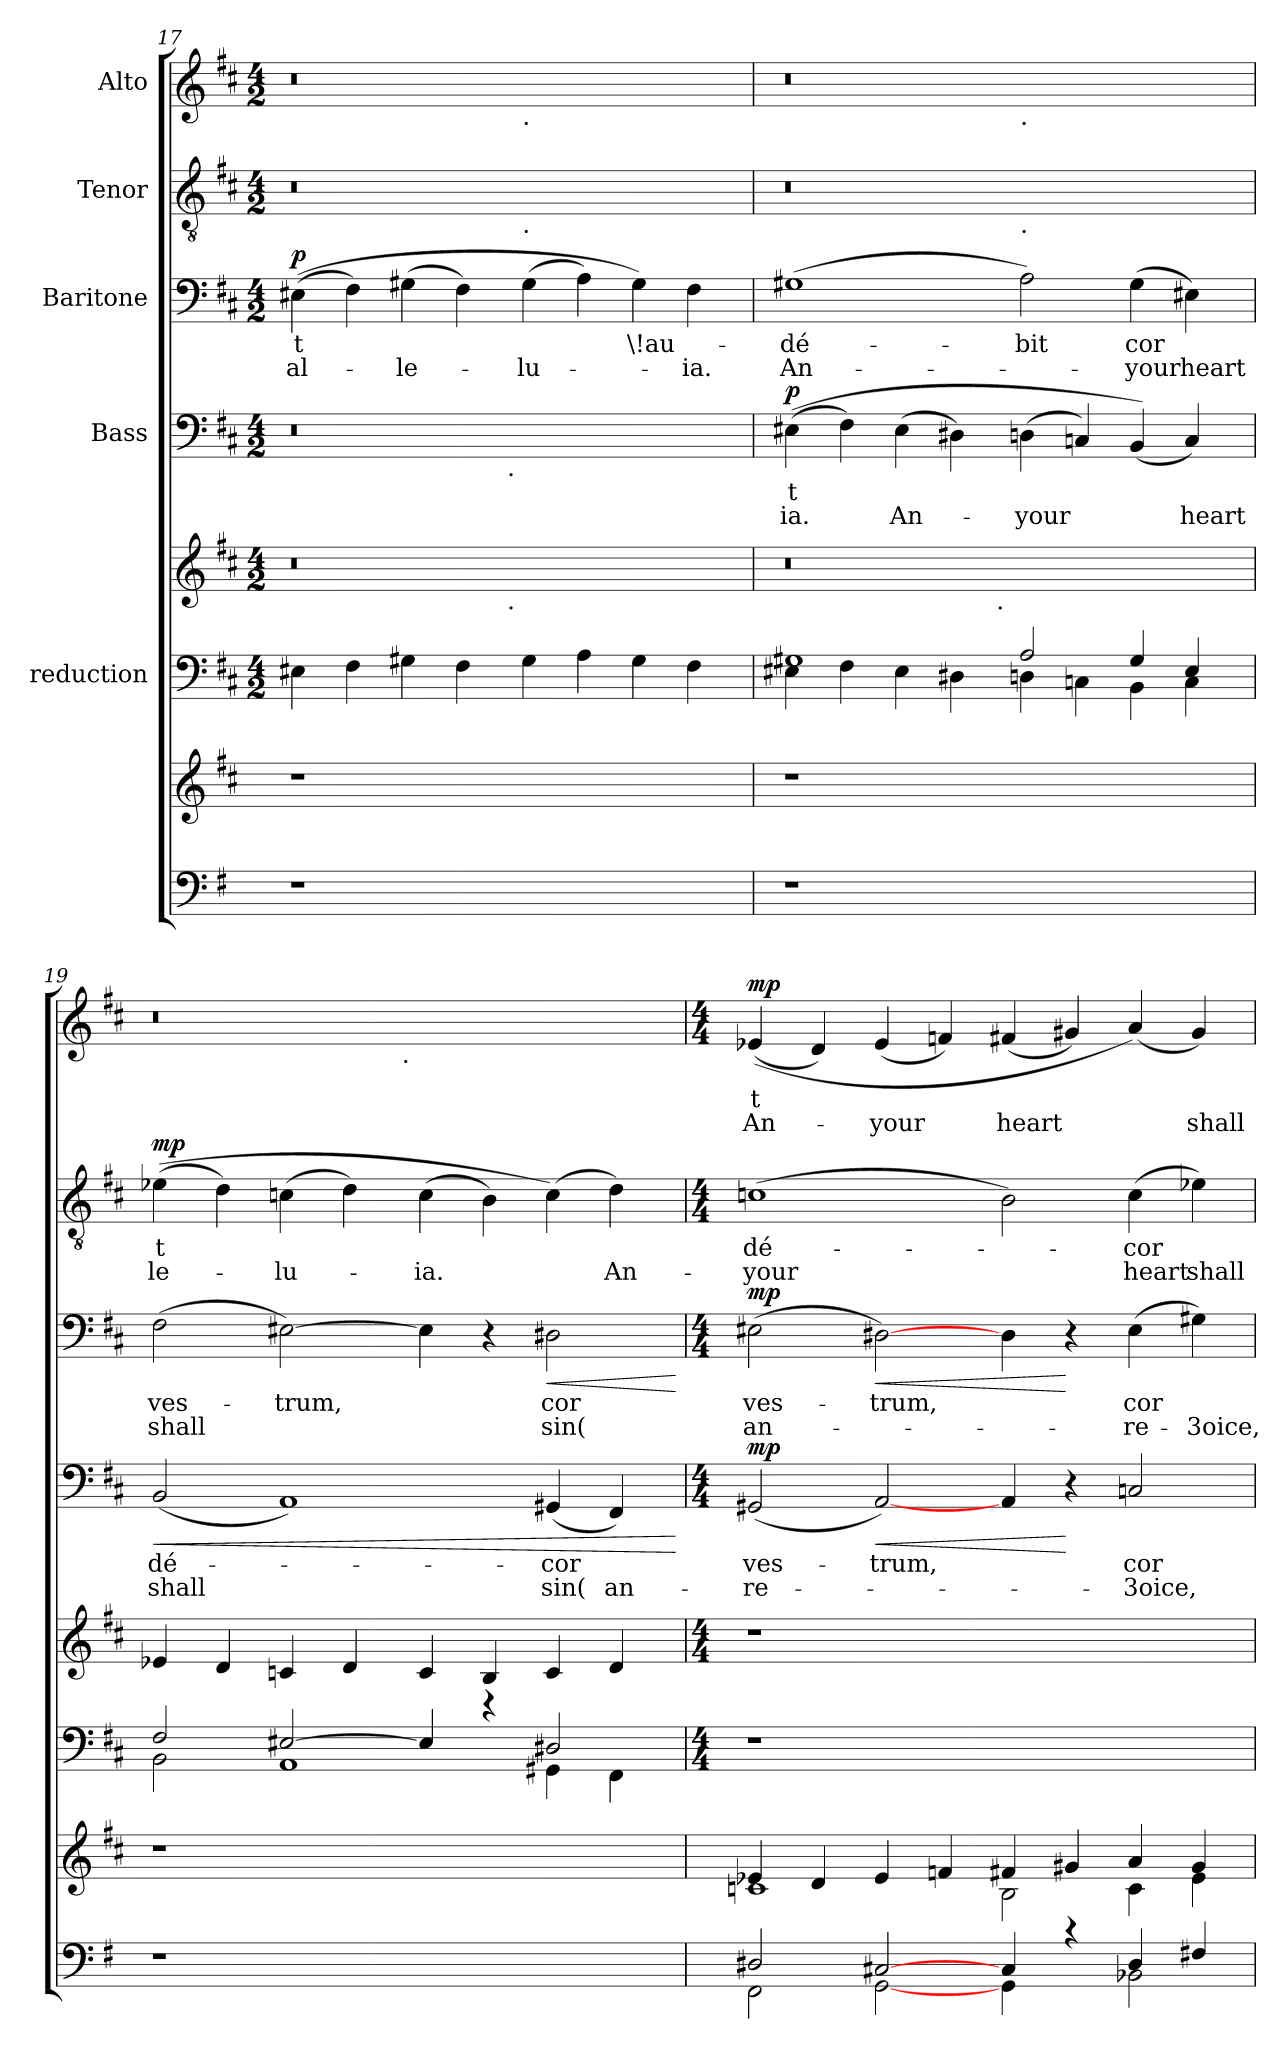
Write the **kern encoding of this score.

**kern	**kern	**kern	**kern	**kern	**text	**text	**dynam	**kern	**text	**text	**dynam	**kern	**text	**text	**dynam	**kern	**text	**text	**dynam
*part7	*part6	*part5	*part5	*part4	*part4	*part4	*part4	*part3	*part3	*part3	*part3	*part2	*part2	*part2	*part2	*part1	*part1	*part1	*part1
*staff8	*staff7	*staff6	*staff5	*staff4	*staff4	*staff4	*staff4	*staff3	*staff3	*staff3	*staff3	*staff2	*staff2	*staff2	*staff2	*staff1	*staff1	*staff1	*staff1
*	*	*I"reduction	*	*I"Bass	*	*	*	*I"Baritone	*	*	*	*I"Tenor	*	*	*	*I"Alto	*	*	*
!!LO:LB:g=z
*clefF4	*clefG2	*clefF4	*clefG2	*clefF4	*	*	*	*clefF4	*	*	*	*clefGv2	*	*	*	*clefG2	*	*	*
*	*ITrd-3c-5	*ITrd-3c-5	*ITrd-3c-5	*ITrd-3c-5	*	*	*	*ITrd-3c-5	*	*	*	*ITrd-3c-5	*	*	*	*ITrd-3c-5	*	*	*
*k[f#]	*k[f#]	*k[f#]	*k[f#]	*k[f#]	*	*	*	*k[f#]	*	*	*	*k[f#]	*	*	*	*k[f#]	*	*	*
*G:	*G:	*G:	*G:	*G:	*	*	*	*G:	*	*	*	*G:	*	*	*	*G:	*	*	*
*	*	*M4/2	*M4/2	*M4/2	*	*	*	*M4/2	*	*	*	*M4/2	*	*	*	*M4/2	*	*	*
=17	=17	=17	=17	=17	=17	=17	=17	=17	=17	=17	=17	=17	=17	=17	=17	=17	=17	=17	=17
!	!	!	!	!	!	!	!	!	!LO:LY:b	!LO:LY:b	!LO:DY:a	!	!	!	!	!	!	!	!
*	*	*	*^	*^	*	*	*	*	*	*	*	*^	*	*	*	*^	*	*	*
1r	1r	4A#X\	0r	2ryy	0r	2ryy	.	.	.	(<(>4A#X\	t	al-	p	0r	1ryy	.	.	.	0r	1ryy	.	.	.
.	.	4B\	.	.	.	.	.	.	.	4B\)	.	.	.	.	.	.	.	.	.	.	.	.	.
!	!	!	!	!	!	!	!	!	!	!	!	!LO:LY:b	!	!	!	!	!	!	!	!	!	!	!
.	.	4c#X\	.	4...ryy	.	4...ryy	.	.	.	(<4c#X\	.	-le-	.	.	.	.	.	.	.	.	.	.	.
.	.	4B\	.	.	.	.	.	.	.	4B\)	.	.	.	.	.	.	.	.	.	.	.	.	.
!	!	!	!	!	!	!LO:TX:b:t=.	!	!	!	!	!	!	!	!	!	!	!	!	!	!	!	!	!
!	!	!	!	!LO:TX:b:t=.	!	!	!	!	!	!	!	!	!	!	!	!	!	!	!	!	!	!	!
.	.	.	.	1ryy	.	1ryy	.	.	.	.	.	.	.	.	.	.	.	.	.	.	.	.	.
!	!	!	!	!	!	!	!	!	!	!	!	!	!	!	!	!	!	!	!	!LO:TX:b:t=.	!	!	!
!	!	!	!	!	!	!	!	!	!	!	!	!	!	!	!LO:TX:b:t=.	!	!	!	!	!	!	!	!
!	!	!	!	!	!	!	!	!	!	!	!	!LO:LY:b	!	!	!	!	!	!	!	!	!	!	!
1ryy	1ryy	4c#\	.	.	.	.	.	.	.	(<4c#\	.	-lu-	.	.	1ryy	.	.	.	.	1ryy	.	.	.
.	.	4d\	.	.	.	.	.	.	.	4d\)	.	.	.	.	.	.	.	.	.	.	.	.	.
!	!	!	!	!	!	!	!	!	!	!	!LO:LY:b	!	!	!	!	!	!	!	!	!	!	!	!
.	.	4c#\	.	.	.	.	.	.	.	4c#\)	\!au-	.	.	.	.	.	.	.	.	.	.	.	.
!	!	!	!	!	!	!	!	!	!	!	!	!LO:LY:b	!	!	!	!	!	!	!	!	!	!	!
.	.	4B\	.	.	.	.	.	.	.	4B\	.	-ia.	.	.	.	.	.	.	.	.	.	.	.
.	.	.	.	32ryy	.	32ryy	.	.	.	.	.	.	.	.	.	.	.	.	.	.	.	.	.
=18	=18	=18	=18	=18	=18	=18	=18	=18	=18	=18	=18	=18	=18	=18	=18	=18	=18	=18	=18	=18	=18	=18	=18
*	*	*^	*	*	*	*	*	*	*	*	*	*	*	*	*	*	*	*	*	*	*	*	*
!	!	!	!	!	!	!	!	!LO:LY:b	!LO:LY:b	!LO:DY:a	!	!LO:LY:b	!LO:LY:b	!	!	!	!	!	!	!	!	!	!	!
*	*	*	*	*	*	*v	*v	*	*	*	*	*	*	*	*	*	*	*	*	*	*	*	*	*
1r	1r	1c#X	4A#X\	0r	2...ryy	(<(>4A#X\	t	-ia.	p	(<1c#X	-dé-	An-	.	0r	1ryy	.	.	.	0r	1ryy	.	.	.
.	.	.	4B\	.	.	4B\)	.	.	.	.	.	.	.	.	.	.	.	.	.	.	.	.	.
!	!	!	!	!	!	!	!	!LO:LY:b	!	!	!	!	!	!	!	!	!	!	!	!	!	!	!
.	.	.	4A#\	.	.	(<4A#\	.	An-	.	.	.	.	.	.	.	.	.	.	.	.	.	.	.
.	.	.	4G#X\	.	.	4G#X\)	.	.	.	.	.	.	.	.	.	.	.	.	.	.	.	.	.
!	!	!	!	!	!LO:TX:b:t=.	!	!	!	!	!	!	!	!	!	!	!	!	!	!	!	!	!	!
.	.	.	.	.	1ryy	.	.	.	.	.	.	.	.	.	.	.	.	.	.	.	.	.	.
!	!	!	!	!	!	!	!	!	!	!	!	!	!	!	!	!	!	!	!	!LO:TX:b:t=.	!	!	!
!	!	!	!	!	!	!	!	!	!	!	!	!	!	!	!LO:TX:b:t=.	!	!	!	!	!	!	!	!
!	!	!	!	!	!	!	!	!LO:LY:b	!	!	!LO:LY:b	!	!	!	!	!	!	!	!	!	!	!	!
1ryy	1ryy	2d/	4Gn\	.	.	(<4Gn\	.	-your	.	2d\)	-bit	.	.	.	1ryy	.	.	.	.	1ryy	.	.	.
.	.	.	4Fn\	.	.	4Fn/)	.	.	.	.	.	.	.	.	.	.	.	.	.	.	.	.	.
!	!	!	!	!	!	!	!	!	!	!	!LO:LY:b	!LO:LY:b	!	!	!	!	!	!	!	!	!	!	!
.	.	4c#/	4E\	.	.	(4E/)	.	.	.	(>4c#\	cor	-your	.	.	.	.	.	.	.	.	.	.	.
!	!	!	!	!	!	!	!	!LO:LY:b	!	!	!	!LO:LY:b	!	!	!	!	!	!	!	!	!	!	!
.	.	4A#/	4F\	.	.	4F/)	.	heart	.	4A#X\)	.	heart	.	.	.	.	.	.	.	.	.	.	.
.	.	.	.	.	16ryy	.	.	.	.	.	.	.	.	.	.	.	.	.	.	.	.	.	.
=19	=19	=19	=19	=19	=19	=19	=19	=19	=19	=19	=19	=19	=19	=19	=19	=19	=19	=19	=19	=19	=19	=19	=19
!	!	!	!	!	!	!	!LO:LY:b	!LO:LY:b	!LO:HP:b	!	!LO:LY:b	!LO:LY:b	!	!	!	!LO:LY:b	!LO:LY:b	!LO:DY:a	!	!	!	!	!
*	*	*	*	*v	*v	*	*	*	*	*	*	*	*	*v	*v	*	*	*	*	*	*	*	*
1r	1r	2B/	2E\	4a-X/	(<2E/	-dé-	shall	<	(<2B\	ves-	shall	.	(<(>4a-X\	t	-le-	mp	0r	2ryy	.	.	.
.	.	.	.	4g/	.	.	.	.	.	.	.	.	4g\)	.	.	.	.	.	.	.	.
!	!	!	!	!	!	!	!	!	!	!LO:LY:b	!	!	!	!	!LO:LY:b	!	!	!	!	!	!
.	.	[>2A#X/	1D	4fn/	1D)	.	.	.	[>2A#X\)	-trum,	.	.	(<4fn\	.	-lu-	.	.	4...ryy	.	.	.
.	.	.	.	4g/	.	.	.	.	.	.	.	.	4g\)	.	.	.	.	.	.	.	.
!	!	!	!	!	!	!	!	!	!	!	!	!	!	!	!	!	!	!LO:TX:b:t=.	!	!	!
.	.	.	.	.	.	.	.	.	.	.	.	.	.	.	.	.	.	1ryy	.	.	.
!	!	!	!	!	!	!	!	!	!	!	!	!	!	!	!LO:LY:b	!	!	!	!	!	!
1ryy	1ryy	4A#/]	.	4f/	.	.	.	.	4A#\]	.	.	.	(<4f\	.	-ia.	.	.	.	.	.	.
.	.	4rd	.	4e/	.	.	.	.	4r	.	.	.	4e\)	.	.	.	.	.	.	.	.
!	!	!	!	!	!	!LO:LY:b	!LO:LY:b	!	!	!LO:LY:b	!LO:LY:b	!LO:HP:b	!	!	!	!	!	!	!	!	!
.	.	2G#X/	4C#X\	4f/	(<4C#X/	cor	sin(	.	2G#X\	cor	sin(	<	(>4f\)	.	.	.	.	.	.	.	.
!	!	!	!	!	!	!	!LO:LY:b	!	!	!	!	!	!	!	!LO:LY:b	!	!	!	!	!	!
.	.	.	4BB\	4g/	4BB/)	.	an-	.	.	.	.	.	4g\)	.	An-	.	.	.	.	.	.
.	.	.	.	.	.	.	.	.	.	.	.	.	.	.	.	.	.	32ryy	.	.	.
*	*	*v	*v	*	*	*	*	*	*	*	*	*	*	*	*	*	*	*	*	*	*
.	.	.	.	.	.	.	[	.	.	.	[	.	.	.	.	.	.	.	.	.
*	*	*	*	*	*	*	*	*	*	*	*	*	*	*	*	*v	*v	*	*	*
!!LO:PB:g=z
=20	=20	=20	=20	=20	=20	=20	=20	=20	=20	=20	=20	=20	=20	=20	=20	=20	=20	=20	=20
*	*	*M4/4	*M4/4	*M4/4	*	*	*	*M4/4	*	*	*	*M4/4	*	*	*	*M4/4	*	*	*
*^	*^	*	*	*	*	*	*	*	*	*	*	*	*	*	*	*^	*	*	*
!	!	!	!	!	!	!	!LO:LY:b	!LO:LY:b	!LO:DY:a	!	!LO:LY:b	!LO:LY:b	!LO:DY:a	!	!LO:LY:b	!LO:LY:b	!	!	!	!LO:LY:b	!LO:LY:b	!LO:DY:a
*	*	*	*	*	*	*	*	*	*	*	*	*	*	*	*	*	*	*v	*v	*	*	*
2D#X/	2FF#\	4a-X/	1fn	1r	1r	(<2C#X/	ves-	-re-	mp	(<2A#X\	ves-	an-	mp	(<1fn	-dé-	-your	.	(<(4a-X/	t	An-	mp
.	.	4g/	.	.	.	.	.	.	.	.	.	.	.	.	.	.	.	4g/)	.	.	.
!	!	!	!	!	!	!	!LO:LY:b	!	!LO:HP:b	!	!	!	!	!	!	!	!	!	!	!	!
!	!	!	!	!	!	!	!	!	!LO:HP:n=1:b	!	!LO:LY:b	!	!LO:HP:b	!	!	!	!	!	!	!	!
!	!	!	!	!	!	!	!	!	!	!	!	!	!LO:HP:n=1:b	!	!	!	!	!	!	!LO:LY:b	!
[>2C#X/	[<2GG\	4a-/	.	.	.	[<2D/)	-trum,	.	> <	[<2G#X\)	-trum,	.	> <	.	.	.	.	(<4a-/	.	-your	.
.	.	4b-X/	.	.	.	.	.	.	.	.	.	.	.	.	.	.	.	4b-X/)	.	.	.
!	!	!	!	!	!	!	!	!	!	!	!	!	!	!	!	!	!	!	!	!LO:LY:b	!
4C#/	4GG\	4bn/	2e\	1ryy	1ryy	4D/	.	.	]	4G#\	.	.	]	2e\)	.	.	.	(<4bn/	.	heart	.
4rc	4ryy	4cc#X/	.	.	.	4r	.	.	[	4r	.	.	[	.	.	.	.	4cc#X/)	.	.	.
!	!	!	!	!	!	!	!LO:LY:b	!LO:LY:b	!	!	!LO:LY:b	!LO:LY:b	!	!	!LO:LY:b	!LO:LY:b	!	!	!	!	!
4D#/	2BB-X\	4dd/	4f\	.	.	2Fn/	cor	-3oice,	.	(>4A#\	cor	-re-	.	(>4f\	cor	heart	.	(4dd/)	.	.	.
!	!	!	!	!	!	!	!	!	!	!	!	!LO:LY:b	!	!	!	!LO:LY:b	!	!	!	!LO:LY:b	!
4F#X/	.	4cc#/	4a-\	.	.	.	.	.	.	4c#X\)	.	-3oice,	.	4a-X\)	.	shall	.	4cc#/)	.	shall	.
*v	*v	*	*	*	*	*	*	*	*	*	*	*	*	*	*	*	*	*	*	*	*
*	*v	*v	*	*	*	*	*	*	*	*	*	*	*	*	*	*	*	*	*	*
=	=	=	=	=	=	=	=	=	=	=	=	=	=	=	=	=	=	=	=
*-	*-	*-	*-	*-	*-	*-	*-	*-	*-	*-	*-	*-	*-	*-	*-	*-	*-	*-	*-
